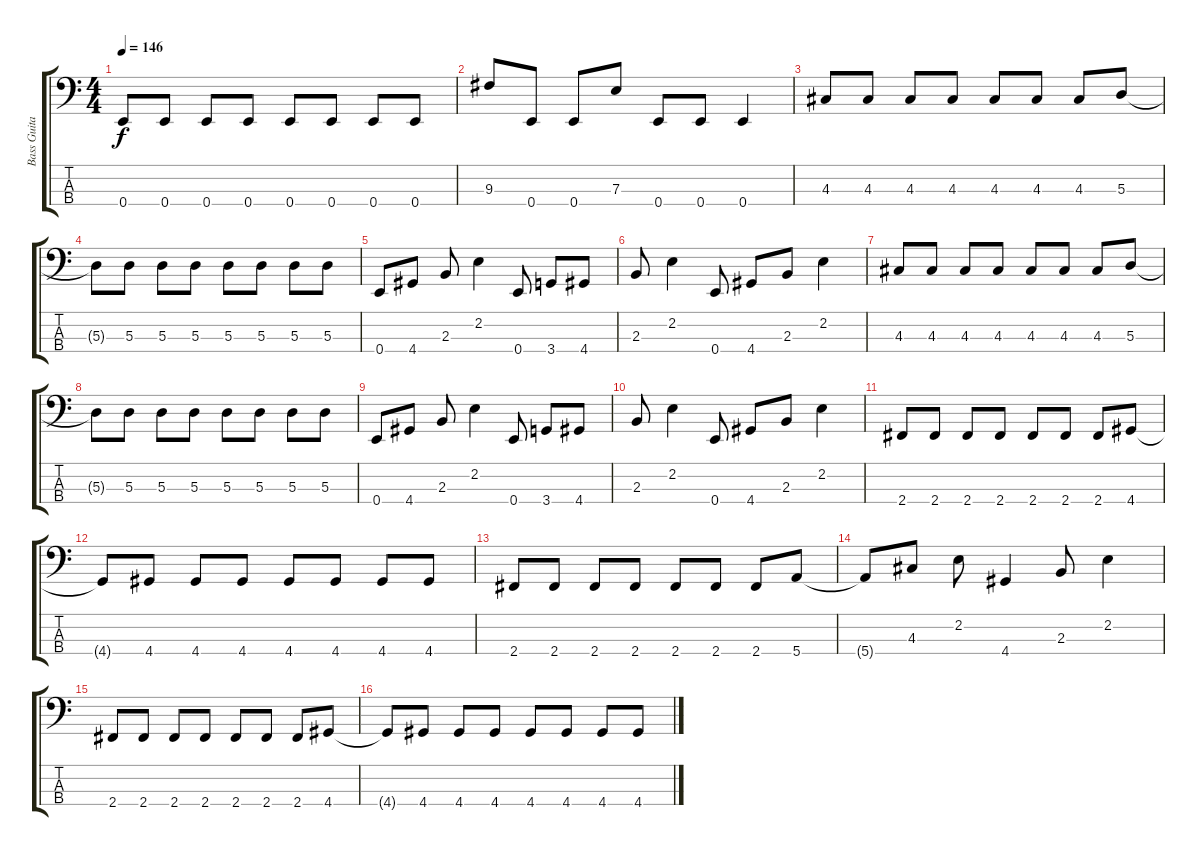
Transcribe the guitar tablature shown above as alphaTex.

\track ("Bass Guitar" "Bass Guita") {instrument electricbassfinger}
\staff {score tabs}
\tuning (G2 D2 A1 E1) {hide}
\ts (4 4)
\tempo 146
\clef f4
\ks c
0.4.8{dy f} 0.4.8 0.4.8 0.4.8 0.4.8 0.4.8 0.4.8 0.4.8 |
9.3.8 0.4.8 0.4.8 7.3.8 0.4.8 0.4.8 0.4.4 |
4.3.8 4.3.8 4.3.8 4.3.8 4.3.8 4.3.8 4.3.8 5.3.8 |
5.3{t}.8 5.3.8 5.3.8 5.3.8 5.3.8 5.3.8 5.3.8 5.3.8 |
0.4.8 4.4.8 2.3.8 2.2.4 0.4.8 3.4.8 4.4.8 |
2.3.8 2.2.4 0.4.8 4.4.8 2.3.8 2.2.4 |
4.3.8 4.3.8 4.3.8 4.3.8 4.3.8 4.3.8 4.3.8 5.3.8 |
5.3{t}.8 5.3.8 5.3.8 5.3.8 5.3.8 5.3.8 5.3.8 5.3.8 |
0.4.8 4.4.8 2.3.8 2.2.4 0.4.8 3.4.8 4.4.8 |
2.3.8 2.2.4 0.4.8 4.4.8 2.3.8 2.2.4 |
2.4.8 2.4.8 2.4.8 2.4.8 2.4.8 2.4.8 2.4.8 4.4.8 |
4.4{t}.8 4.4.8 4.4.8 4.4.8 4.4.8 4.4.8 4.4.8 4.4.8 |
2.4.8 2.4.8 2.4.8 2.4.8 2.4.8 2.4.8 2.4.8 5.4.8 |
5.4{t}.8 4.3.8 2.2.8 4.4.4 2.3.8 2.2.4 |
2.4.8 2.4.8 2.4.8 2.4.8 2.4.8 2.4.8 2.4.8 4.4.8 |
4.4{t}.8 4.4.8 4.4.8 4.4.8 4.4.8 4.4.8 4.4.8 4.4.8
